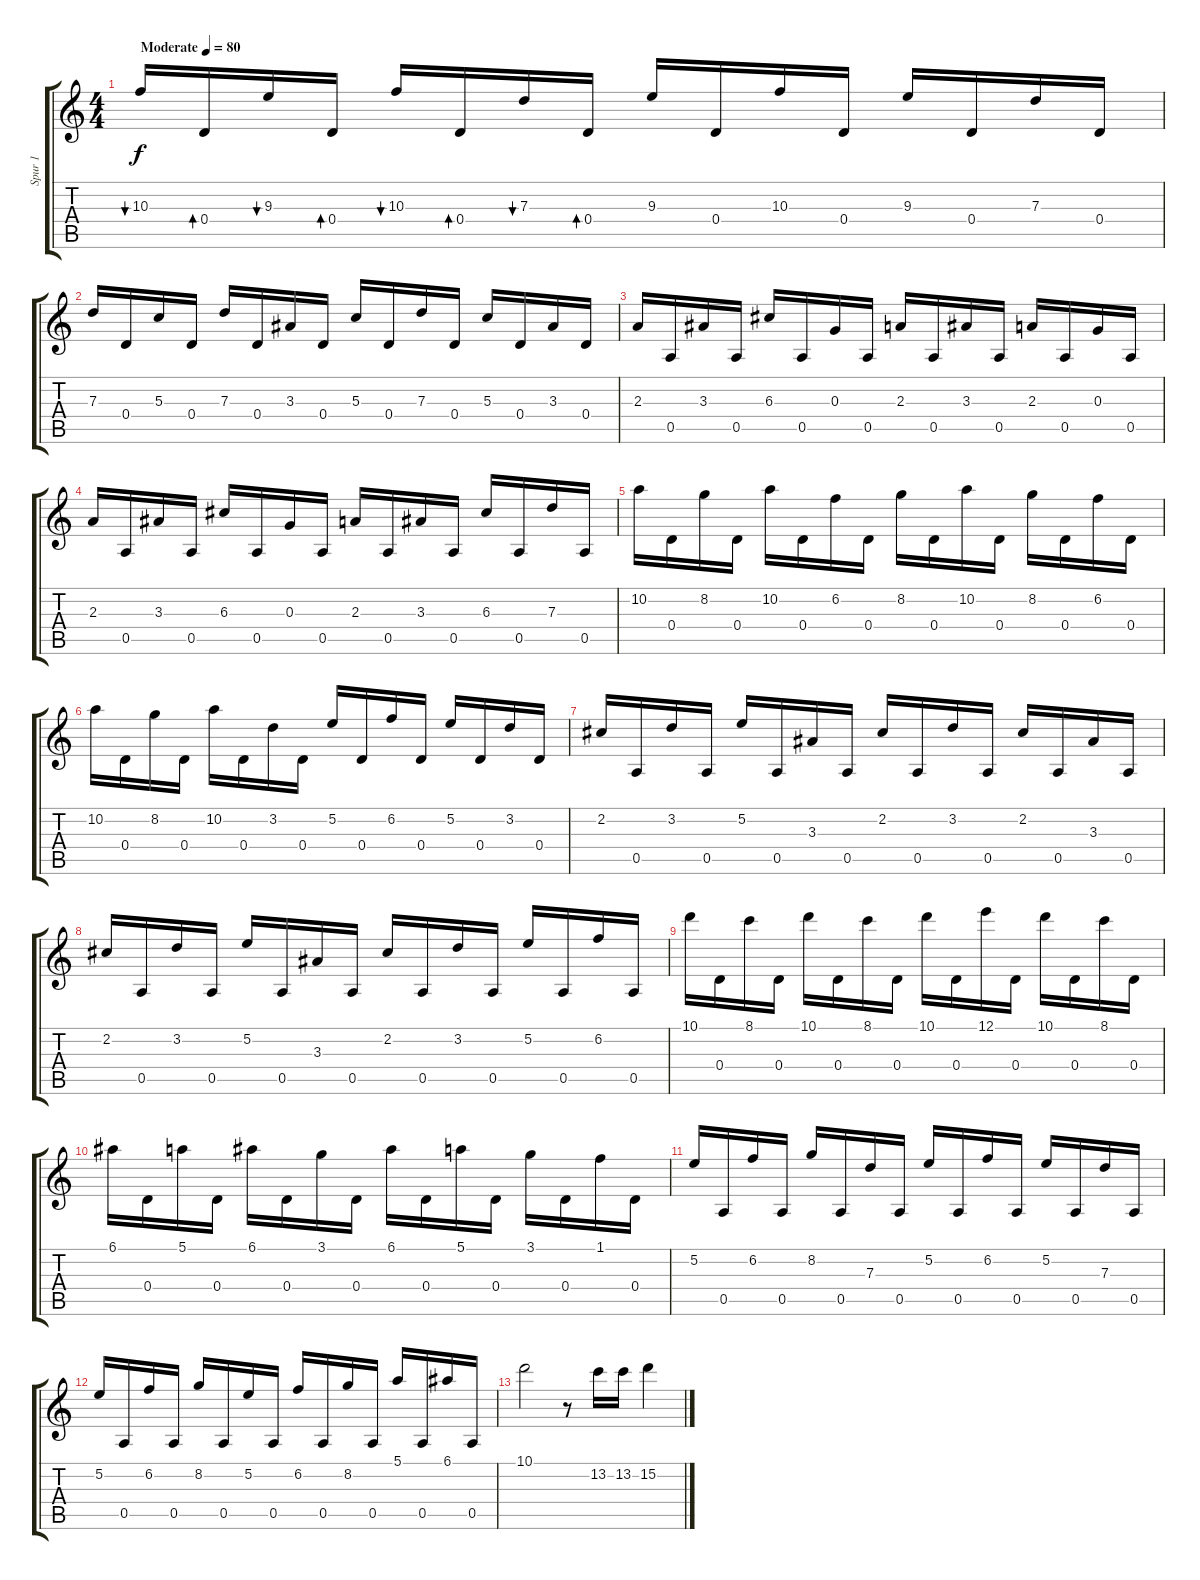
\track ("Spur 1" "Spur 1") {instrument acousticguitarnylon}
\staff {score tabs}
\tuning (E4 B3 G3 D3 A2 E2) {hide}
\ts (4 4)
\tempo (80 "Moderate")
\clef g2
\ks c
10.3.16{bu 60 dy f instrument acousticguitarnylon} 0.4.16{bd 60} 9.3.16{bu 60} 0.4.16{bd 60} 10.3.16{bu 60} 0.4.16{bd 60} 7.3.16{bu 60} 0.4.16{bd 60} 9.3.16 0.4.16 10.3.16 0.4.16 9.3.16 0.4.16 7.3.16 0.4.16 |
7.3.16 0.4.16 5.3.16 0.4.16 7.3.16 0.4.16 3.3.16 0.4.16 5.3.16 0.4.16 7.3.16 0.4.16 5.3.16 0.4.16 3.3.16 0.4.16 |
2.3.16 0.5.16 3.3.16 0.5.16 6.3.16 0.5.16 0.3.16 0.5.16 2.3.16 0.5.16 3.3.16 0.5.16 2.3.16 0.5.16 0.3.16 0.5.16 |
2.3.16 0.5.16 3.3.16 0.5.16 6.3.16 0.5.16 0.3.16 0.5.16 2.3.16 0.5.16 3.3.16 0.5.16 6.3.16 0.5.16 7.3.16 0.5.16 |
10.2.16 0.4.16 8.2.16 0.4.16 10.2.16 0.4.16 6.2.16 0.4.16 8.2.16 0.4.16 10.2.16 0.4.16 8.2.16 0.4.16 6.2.16 0.4.16 |
10.2.16 0.4.16 8.2.16 0.4.16 10.2.16 0.4.16 3.2.16 0.4.16 5.2.16 0.4.16 6.2.16 0.4.16 5.2.16 0.4.16 3.2.16 0.4.16 |
2.2.16 0.5.16 3.2.16 0.5.16 5.2.16 0.5.16 3.3.16 0.5.16 2.2.16 0.5.16 3.2.16 0.5.16 2.2.16 0.5.16 3.3.16 0.5.16 |
2.2.16 0.5.16 3.2.16 0.5.16 5.2.16 0.5.16 3.3.16 0.5.16 2.2.16 0.5.16 3.2.16 0.5.16 5.2.16 0.5.16 6.2.16 0.5.16 |
10.1.16 0.4.16 8.1.16 0.4.16 10.1.16 0.4.16 8.1.16 0.4.16 10.1.16 0.4.16 12.1.16 0.4.16 10.1.16 0.4.16 8.1.16 0.4.16 |
6.1.16 0.4.16 5.1.16 0.4.16 6.1.16 0.4.16 3.1.16 0.4.16 6.1.16 0.4.16 5.1.16 0.4.16 3.1.16 0.4.16 1.1.16 0.4.16 |
5.2.16 0.5.16 6.2.16 0.5.16 8.2.16 0.5.16 7.3.16 0.5.16 5.2.16 0.5.16 6.2.16 0.5.16 5.2.16 0.5.16 7.3.16 0.5.16 |
5.2.16 0.5.16 6.2.16 0.5.16 8.2.16 0.5.16 5.2.16 0.5.16 6.2.16 0.5.16 8.2.16 0.5.16 5.1.16 0.5.16 6.1.16 0.5.16 |
10.1.2 r.8 13.2.16 13.2.16 15.2.4
